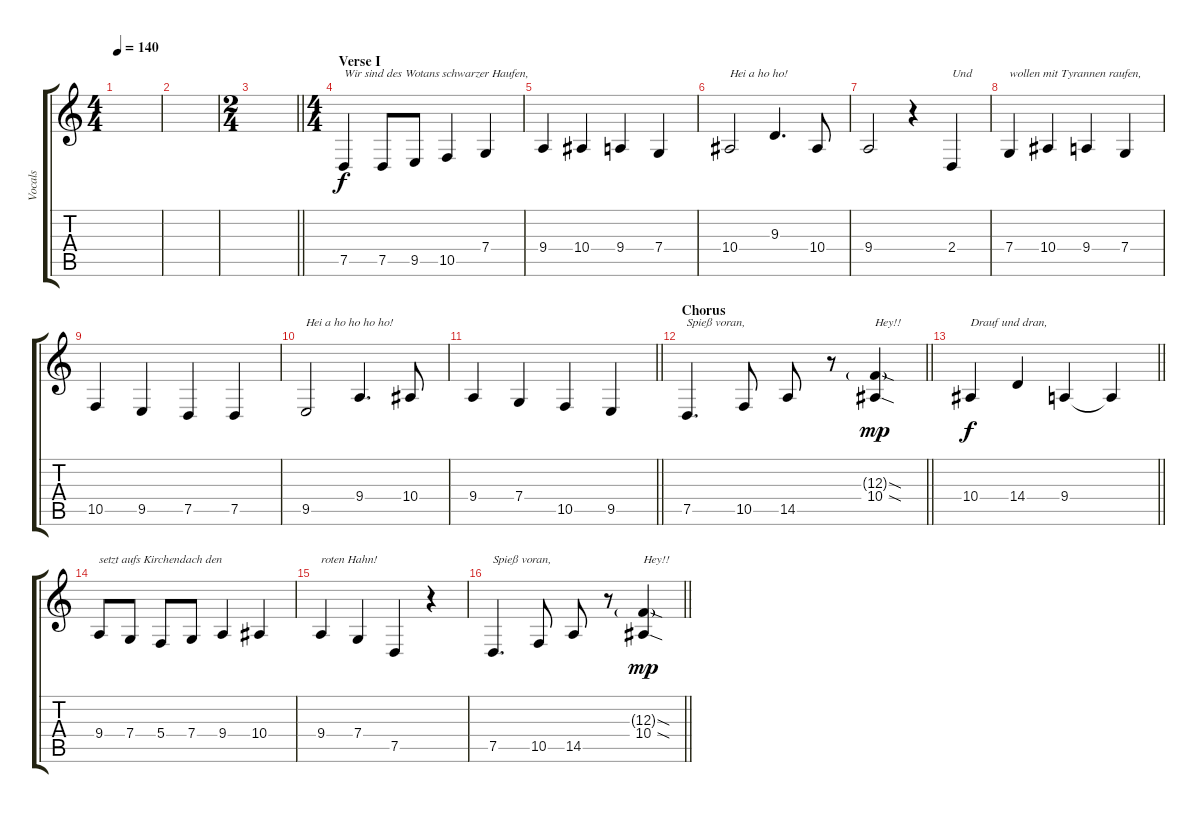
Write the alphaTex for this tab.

\track ("Vocals" "Vocals") {mute instrument tenorsax}
\staff {score tabs}
\tuning (D4 A3 F3 C3 G2 D2) {hide}
\ts (4 4)
\tempo 140
\clef g2
\ks c
|
|
\ts (2 4)
\barLineRight lightlight
|
\ts (4 4)
\section ("" "Verse I")
7.5.4{txt "Wir sind des Wotans schwarzer Haufen,"} 7.5.8 9.5.8 10.5.4 7.4.4 |
9.4.4 10.4.4 9.4.4 7.4.4 |
10.4.2{txt "Hei a ho ho!"} 9.3.4{d} 10.4.8 |
9.4.2 r.4 2.4.4{txt "Und"} |
7.4.4{txt "wollen mit Tyrannen raufen,"} 10.4.4 9.4.4 7.4.4 |
10.5.4 9.5.4 7.5.4 7.5.4 |
9.5.2{txt "Hei a ho ho ho ho! "} 9.4.4{d} 10.4.8 |
\barLineRight lightlight
9.4.4 7.4.4 10.5.4 9.5.4 |
\section ("" "Chorus")
\barLineRight lightlight
7.5.4{d txt "Spieß voran,"} 10.5.8 14.5.8 r.8 (12.3{sod g} 10.4{sod}).4{txt "Hey!!" dy mp} |
\barLineRight lightlight
10.4.4{txt "Drauf und dran, " dy f} 14.4.4 9.4.4 9.4{t}.4 |
9.4.8{txt "setzt aufs Kirchendach den"} 7.4.8 5.4.8 7.4.8 9.4.4 10.4.4 |
9.4.4{txt "roten Hahn!"} 7.4.4 7.5.4 r.4 |
\barLineRight lightlight
7.5.4{d txt "Spieß voran,"} 10.5.8 14.5.8 r.8 (12.3{sod g} 10.4{sod}).4{txt "Hey!!" dy mp}
